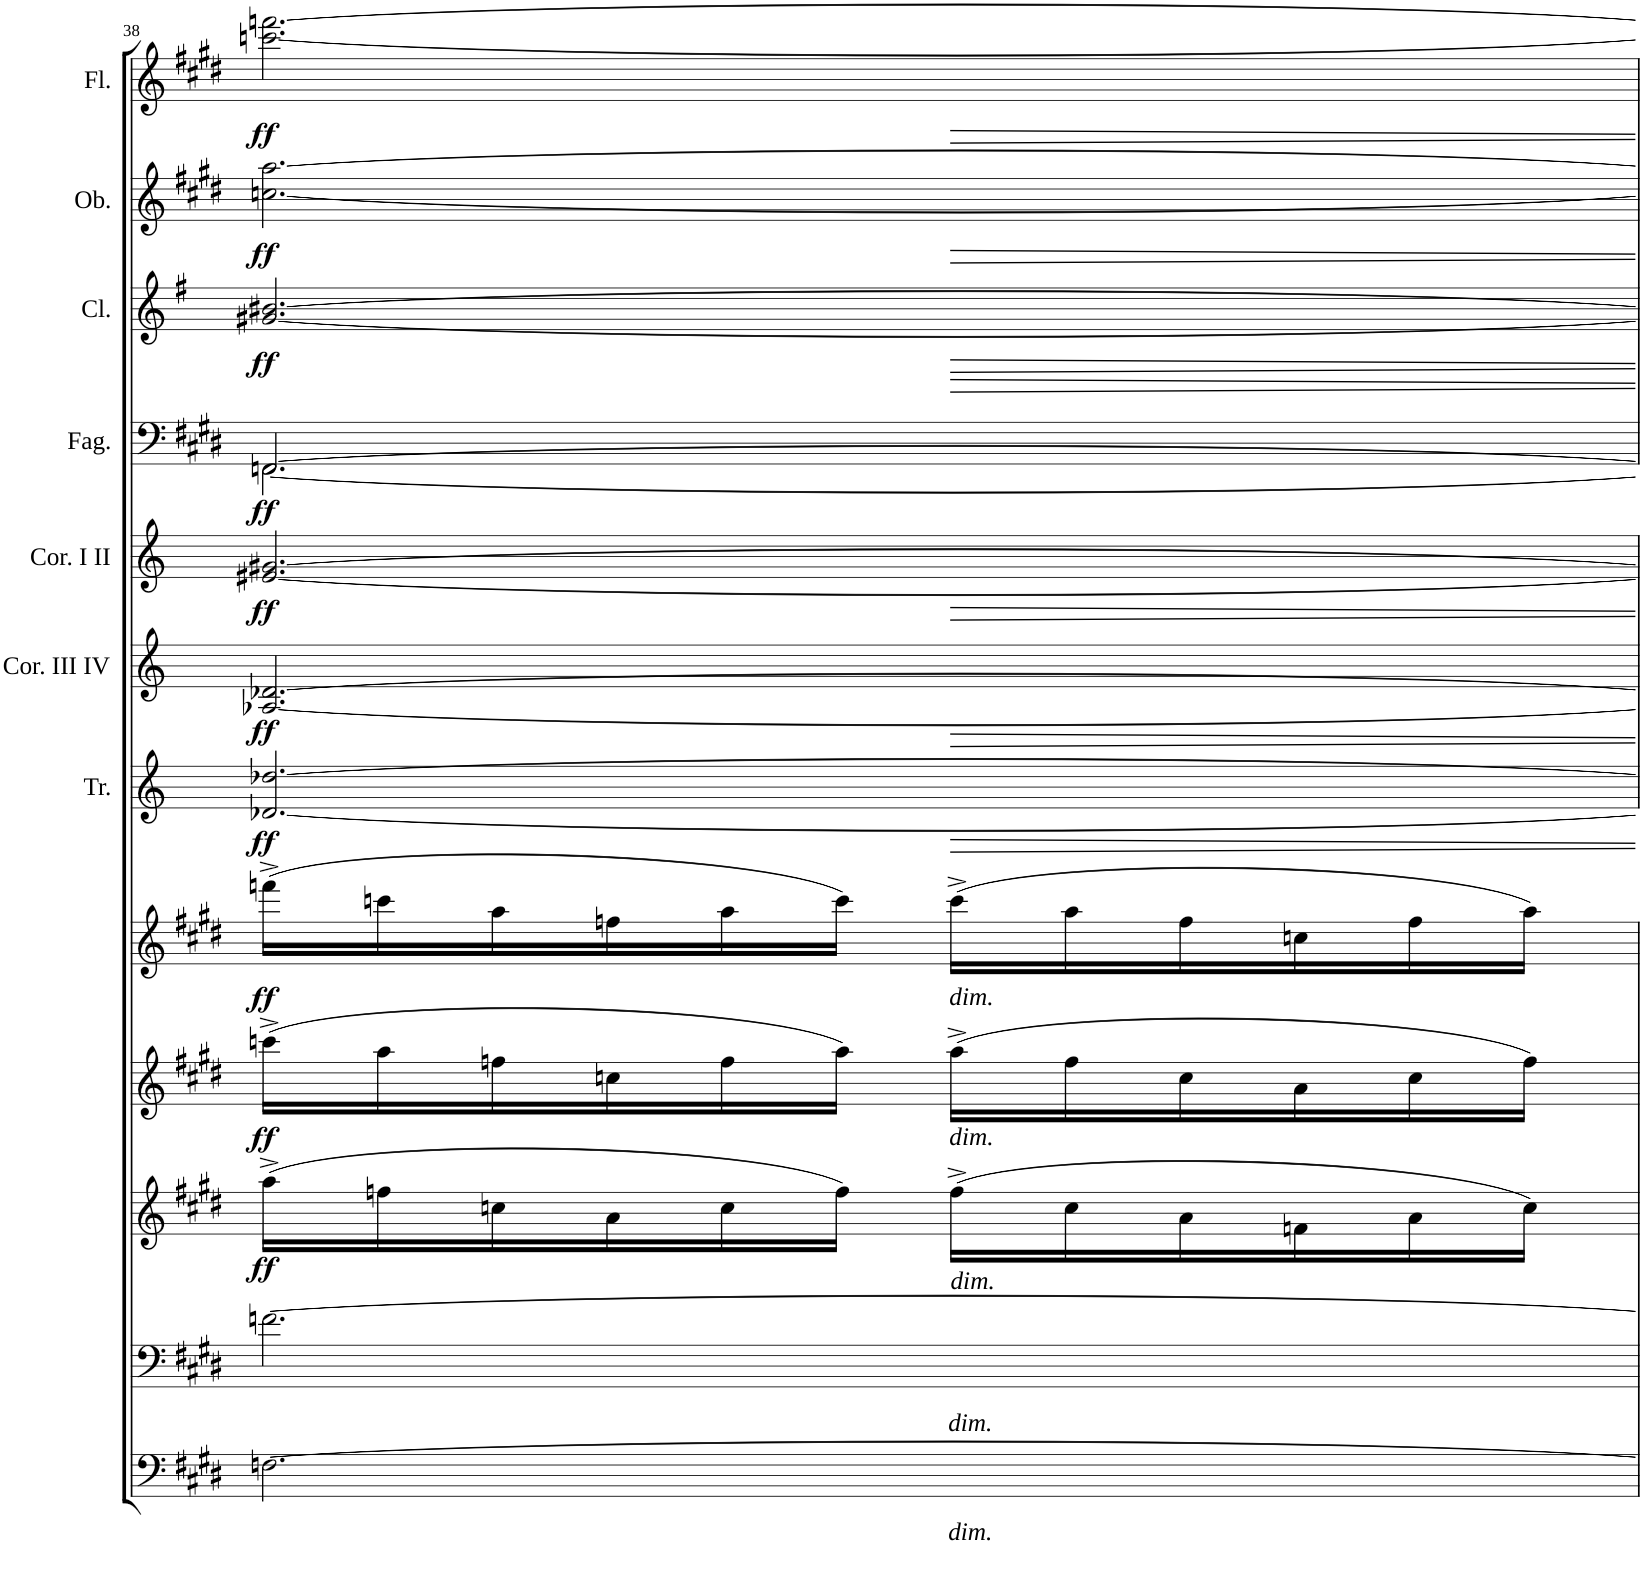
**kern	**kern	**kern	**dynam	**kern	**dynam	**kern	**dynam	**kern	**dynam	**kern	**dynam	**kern	**dynam	**kern	**dynam	**kern	**dynam	**kern	**dynam	**kern	**dynam
*part12	*part11	*part10	*part10	*part9	*part9	*part8	*part8	*part7	*part7	*part6	*part6	*part5	*part5	*part4	*part4	*part3	*part3	*part2	*part2	*part1	*part1
*staff12	*staff11	*staff10	*staff10	*staff9	*staff9	*staff8	*staff8	*staff7	*staff7	*staff6	*staff6	*staff5	*staff5	*staff4	*staff4	*staff3	*staff3	*staff2	*staff2	*staff1	*staff1
*I"Basso	*I"Violoncello	*I"Viola	*	*I"Violino II	*	*I"Violino I	*	*I"Trombe in E	*	*I"Corni in E III IV	*	*I"Corni in E I II	*	*I"Fagotti	*	*I"Clarinetti in A	*	*I"Oboi	*	*I"Flauti	*
*	*	*	*	*	*	*	*	*I'Tr.	*	*I'Cor. III IV	*	*I'Cor. I II	*	*I'Fag.	*	*I'Cl.	*	*I'Ob.	*	*I'Fl.	*
!!LO:PB:g=z
*clefF4	*clefF4	*clefG2	*	*clefG2	*	*clefG2	*	*clefG2	*	*clefG2	*	*clefG2	*	*clefF4	*	*clefG2	*	*clefG2	*	*clefG2	*
*Trd7c12	*	*	*	*	*	*	*	*Trd-2c-4	*	*Trd5c8	*	*Trd5c8	*	*	*	*Trd2c3	*	*	*	*	*
*k[f#c#g#d#]	*k[f#c#g#d#]	*k[f#c#g#d#]	*	*k[f#c#g#d#]	*	*k[f#c#g#d#]	*	*k[]	*	*k[]	*	*k[]	*	*k[f#c#g#d#]	*	*k[f#]	*	*k[f#c#g#d#]	*	*k[f#c#g#d#]	*
*M6/8	*M6/8	*M6/8	*	*M6/8	*	*M6/8	*	*M6/8	*	*M6/8	*	*M6/8	*	*M6/8	*	*M6/8	*	*M6/8	*	*M6/8	*
=38	=38	=38	=38	=38	=38	=38	=38	=38	=38	=38	=38	=38	=38	=38	=38	=38	=38	=38	=38	=38	=38
*^	*^	*	*	*	*	*	*	*^	*	*^	*	*^	*	*^	*	*^	*	*^	*	*^	*
*	*	*	*	*	*	*	*	*	*	*	*	*	*	*	*	*	*	*	*	*^	*	*	*	*	*	*	*	*	*	*
!	!	!	!	!	!LO:DY:b	!	!LO:DY:b	!	!LO:DY:b	!	!	!LO:DY:b	!	!	!LO:DY:b	!	!	!LO:DY:b	!	!	!	!LO:DY:b	!	!	!LO:DY:b	!	!	!LO:DY:b	!	!	!LO:DY:b
[2.Fn\	4.ryy	[2.fn\	4.ryy	(16aa^\LL	ff	(16cccn^\LL	ff	(16fffn^\LL	ff	[2.d-X/ [2.dd-X/	4.ryy	ff	[2.A-X/ [2.d-X/	4.ryy	ff	[2.e#X/ [2.g#X/	4.ryy	ff	[2.FFn/	[2.FF\	4.ryy	ff	[2.g#X/ [2.b#X/	4.ryy	ff	[2.ccn\ [2.aa\	4.ryy	ff	[2.cccn\ [2.fffn\	4.ryy	ff
.	.	.	.	16ffn\	.	16aa\	.	16cccn\	.	.	.	.	.	.	.	.	.	.	.	.	.	.	.	.	.	.	.	.	.	.	.
.	.	.	.	16ccn\	.	16ffn\	.	16aa\	.	.	.	.	.	.	.	.	.	.	.	.	.	.	.	.	.	.	.	.	.	.	.
.	.	.	.	16a\	.	16ccn\	.	16ffn\	.	.	.	.	.	.	.	.	.	.	.	.	.	.	.	.	.	.	.	.	.	.	.
.	.	.	.	16cc\	.	16ff\	.	16aa\	.	.	.	.	.	.	.	.	.	.	.	.	.	.	.	.	.	.	.	.	.	.	.
.	.	.	.	16ff\JJ)	.	16aa\JJ)	.	16ccc\JJ)	.	.	.	.	.	.	.	.	.	.	.	.	.	.	.	.	.	.	.	.	.	.	.
!	!	!	!	!	!	!	!	!LO:TX:b:i:t=dim.	!	!	!	!	!	!	!	!	!	!	!	!	!	!	!	!	!	!	!	!	!	!	!
!	!	!	!	!	!	!LO:TX:b:i:t=dim.	!	!	!	!	!	!	!	!	!	!	!	!	!	!	!	!	!	!	!	!	!	!	!	!	!
!	!	!	!	!LO:TX:b:i:t=dim.	!	!	!	!	!	!	!	!	!	!	!	!	!	!	!	!	!	!	!	!	!	!	!	!	!	!	!
!	!	!	!LO:TX:b:i:t=dim.	!	!	!	!	!	!	!	!	!	!	!	!	!	!	!	!	!	!	!	!	!	!	!	!	!	!	!	!
!	!LO:TX:b:i:t=dim.	!	!	!	!	!	!	!	!	!	!	!	!	!	!	!	!	!	!	!	!	!	!	!	!	!	!	!	!	!	!
.	4.ryy	.	4.ryy	(16ff^\LL	.	(16aa^\LL	.	(16ccc^\LL	.	.	4.ryy	.	.	4.ryy	.	.	4.ryy	.	.	.	4.ryy	.	.	4.ryy	.	.	4.ryy	.	.	4.ryy	.
.	.	.	.	16cc\	.	16ff\	.	16aa\	.	.	.	.	.	.	.	.	.	.	.	.	.	.	.	.	.	.	.	.	.	.	.
.	.	.	.	16a\	.	16cc\	.	16ff\	.	.	.	.	.	.	.	.	.	.	.	.	.	.	.	.	.	.	.	.	.	.	.
.	.	.	.	16fn\	.	16a\	.	16ccn\	.	.	.	.	.	.	.	.	.	.	.	.	.	.	.	.	.	.	.	.	.	.	.
.	.	.	.	16a\	.	16cc\	.	16ff\	.	.	.	.	.	.	.	.	.	.	.	.	.	.	.	.	.	.	.	.	.	.	.
.	.	.	.	16cc\JJ)	.	16ff\JJ)	.	16aa\JJ)	.	.	.	.	.	.	.	.	.	.	.	.	.	.	.	.	.	.	.	.	.	.	.
*v	*v	*	*	*	*	*	*	*	*	*v	*v	*	*v	*v	*	*v	*v	*	*v	*v	*v	*	*v	*v	*	*v	*v	*	*v	*v	*
*	*v	*v	*	*	*	*	*	*	*	*	*	*	*	*	*	*	*	*	*	*	*	*
=	=	=	=	=	=	=	=	=	=	=	=	=	=	=	=	=	=	=	=	=	=
*-	*-	*-	*-	*-	*-	*-	*-	*-	*-	*-	*-	*-	*-	*-	*-	*-	*-	*-	*-	*-	*-
